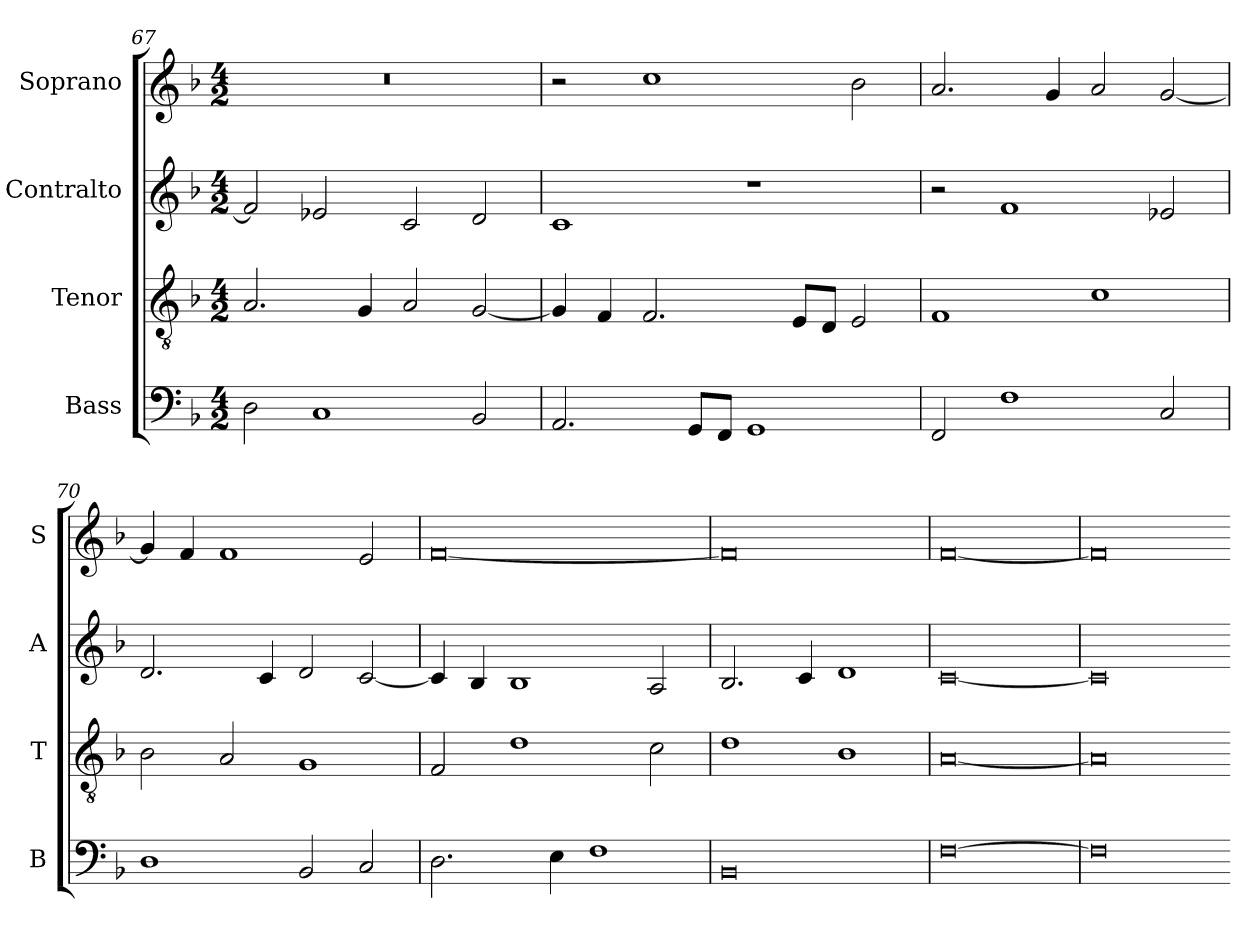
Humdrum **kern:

**kern	**kern	**kern	**kern
*part4	*part3	*part2	*part1
*staff4	*staff3	*staff2	*staff1
*I"Bass	*I"Tenor	*I"Contralto	*I"Soprano
*I'B	*I'T	*I'A	*I'S
*clefF4	*clefGv2	*clefG2	*clefG2
*k[b-]	*k[b-]	*k[b-]	*k[b-]
*F:ion	*F:ion	*F:ion	*F:ion
*M4/2	*M4/2	*M4/2	*M4/2
=67	=67	=67	=67
2D	2.A	2f]	0r
1C	.	2e-X	.
.	4G	.	.
.	2A	2c	.
2BB-	[2G	2d	.
=68	=68	=68	=68
2.AA	4G]	1c	2r
.	4F	.	.
.	2.F	.	1cc
8GG/L	.	.	.
8FF/J	.	.	.
1GG	.	1r	.
.	8E/L	.	.
.	8D/J	.	.
.	2E	.	2b-
=69	=69	=69	=69
2FF	1F	2r	2.a
1F	.	1f	.
.	.	.	4g
.	1c	.	2a
2C	.	2e-X	[2g
=70	=70	=70	=70
1D	2B-	2.d	4g]
.	.	.	4f
.	2A	.	1f
.	.	4c	.
2BB-	1G	2d	.
2C	.	[2c	2e
=71	=71	=71	=71
2.D	2F	4c]	[0f
.	.	4B-	.
.	1d	1B-	.
4E	.	.	.
1F	.	.	.
.	2c	2A	.
=72	=72	=72	=72
0BB-	1d	2.B-	0f]
.	.	4c	.
.	1B-	1d	.
=73	=73	=73	=73
[0F	[0A	[0c	[0f
=74	=74	=74	=74
0F]	0A]	0c]	0f]
=-	=-	=-	=-
*-	*-	*-	*-
